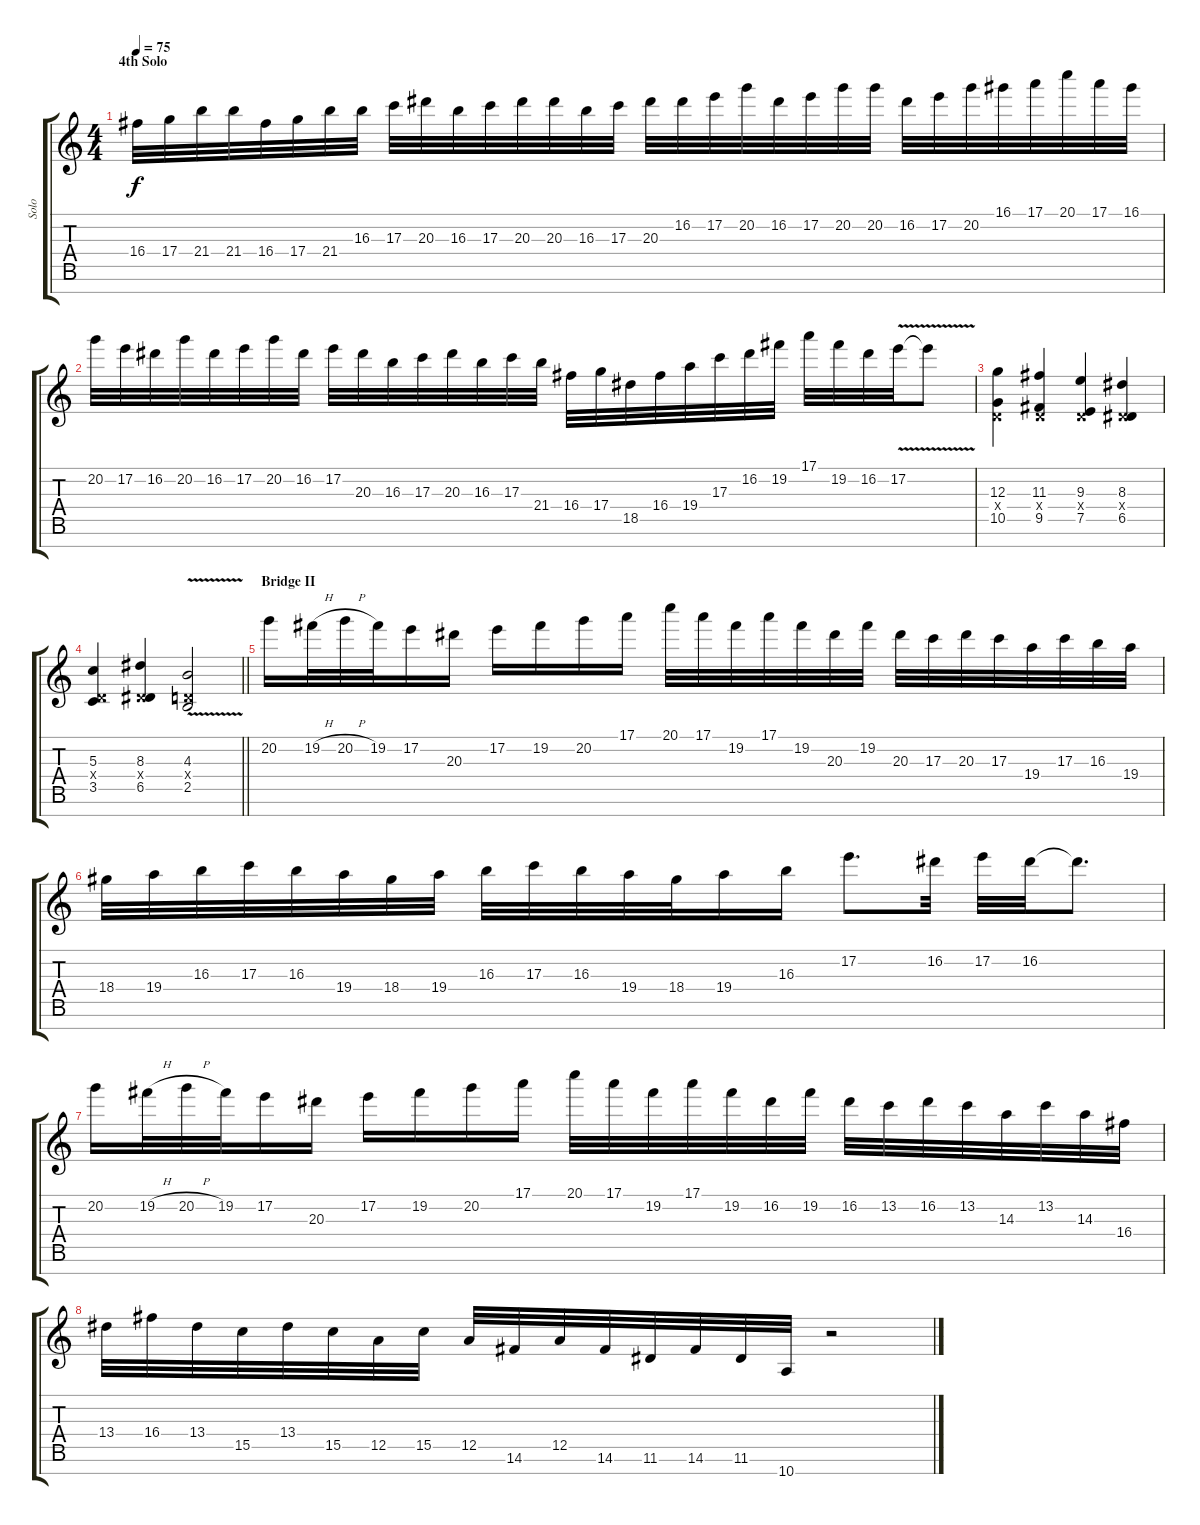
\track ("Solo" "Solo") {instrument distortionguitar}
\staff {score tabs}
\tuning (E4 B3 G3 D3 A2 E2 B1) {hide}
\ts (4 4)
\section ("" "4th Solo")
\tempo 75
\clef g2
\ks c
16.4.32{dy f} 17.4.32 21.4.32 21.4.32 16.4.32 17.4.32 21.4.32 16.3.32 17.3.32 20.3.32 16.3.32 17.3.32 20.3.32 20.3.32 16.3.32 17.3.32 20.3.32 16.2.32 17.2.32 20.2.32 16.2.32 17.2.32 20.2.32 20.2.32 16.2.32 17.2.32 20.2.32 16.1.32 17.1.32 20.1.32 17.1.32 16.1.32 |
20.2.32 17.2.32 16.2.32 20.2.32 16.2.32 17.2.32 20.2.32 16.2.32 17.2.32 20.3.32 16.3.32 17.3.32 20.3.32 16.3.32 17.3.32 21.4.32 16.4.32 17.4.32 18.5.32 16.4.32 19.4.32 17.3.32 16.2.32 19.2.32 17.1.32 19.2.32 16.2.32 17.2{v}.32 17.2{t}.8 |
(12.3 0.4{x} 10.5).4 (11.3 0.4{x} 9.5).4 (9.3 0.4{x} 7.5).4 (8.3 0.4{x} 6.5).4 |
\barLineRight lightlight
(5.3 0.4{x} 3.5).4 (8.3 0.4{x} 6.5).4 (4.3{v} 0.4{x} 2.5{v}).2 |
\section ("" "Bridge II")
20.2.16 19.2{h}.32 20.2{h}.32 19.2.32 17.2.16 20.3.16 17.2.16 19.2.16 20.2.16 17.1.16 20.1.32 17.1.32 19.2.32 17.1.32 19.2.32 20.3.32 19.2.32 20.3.32 17.3.32 20.3.32 17.3.32 19.4.32 17.3.32 16.3.32 19.4.32 |
18.4.32 19.4.32 16.3.32 17.3.32 16.3.32 19.4.32 18.4.32 19.4.32 16.3.32 17.3.32 16.3.32 19.4.32 18.4.32 19.4.16 16.3.16 17.2.8{d} 16.2.32 17.2.32 16.2.32 16.2{t}.8{d} |
20.2.16 19.2{h}.32 20.2{h}.32 19.2.32 17.2.16 20.3.16 17.2.16 19.2.16 20.2.16 17.1.16 20.1.32 17.1.32 19.2.32 17.1.32 19.2.32 16.2.32 19.2.32 16.2.32 13.2.32 16.2.32 13.2.32 14.3.32 13.2.32 14.3.32 16.4.32 |
13.4.32 16.4.32 13.4.32 15.5.32 13.4.32 15.5.32 12.5.32 15.5.32 12.5.32 14.6.32 12.5.32 14.6.32 11.6.32 14.6.32 11.6.32 10.7.32 r.2
